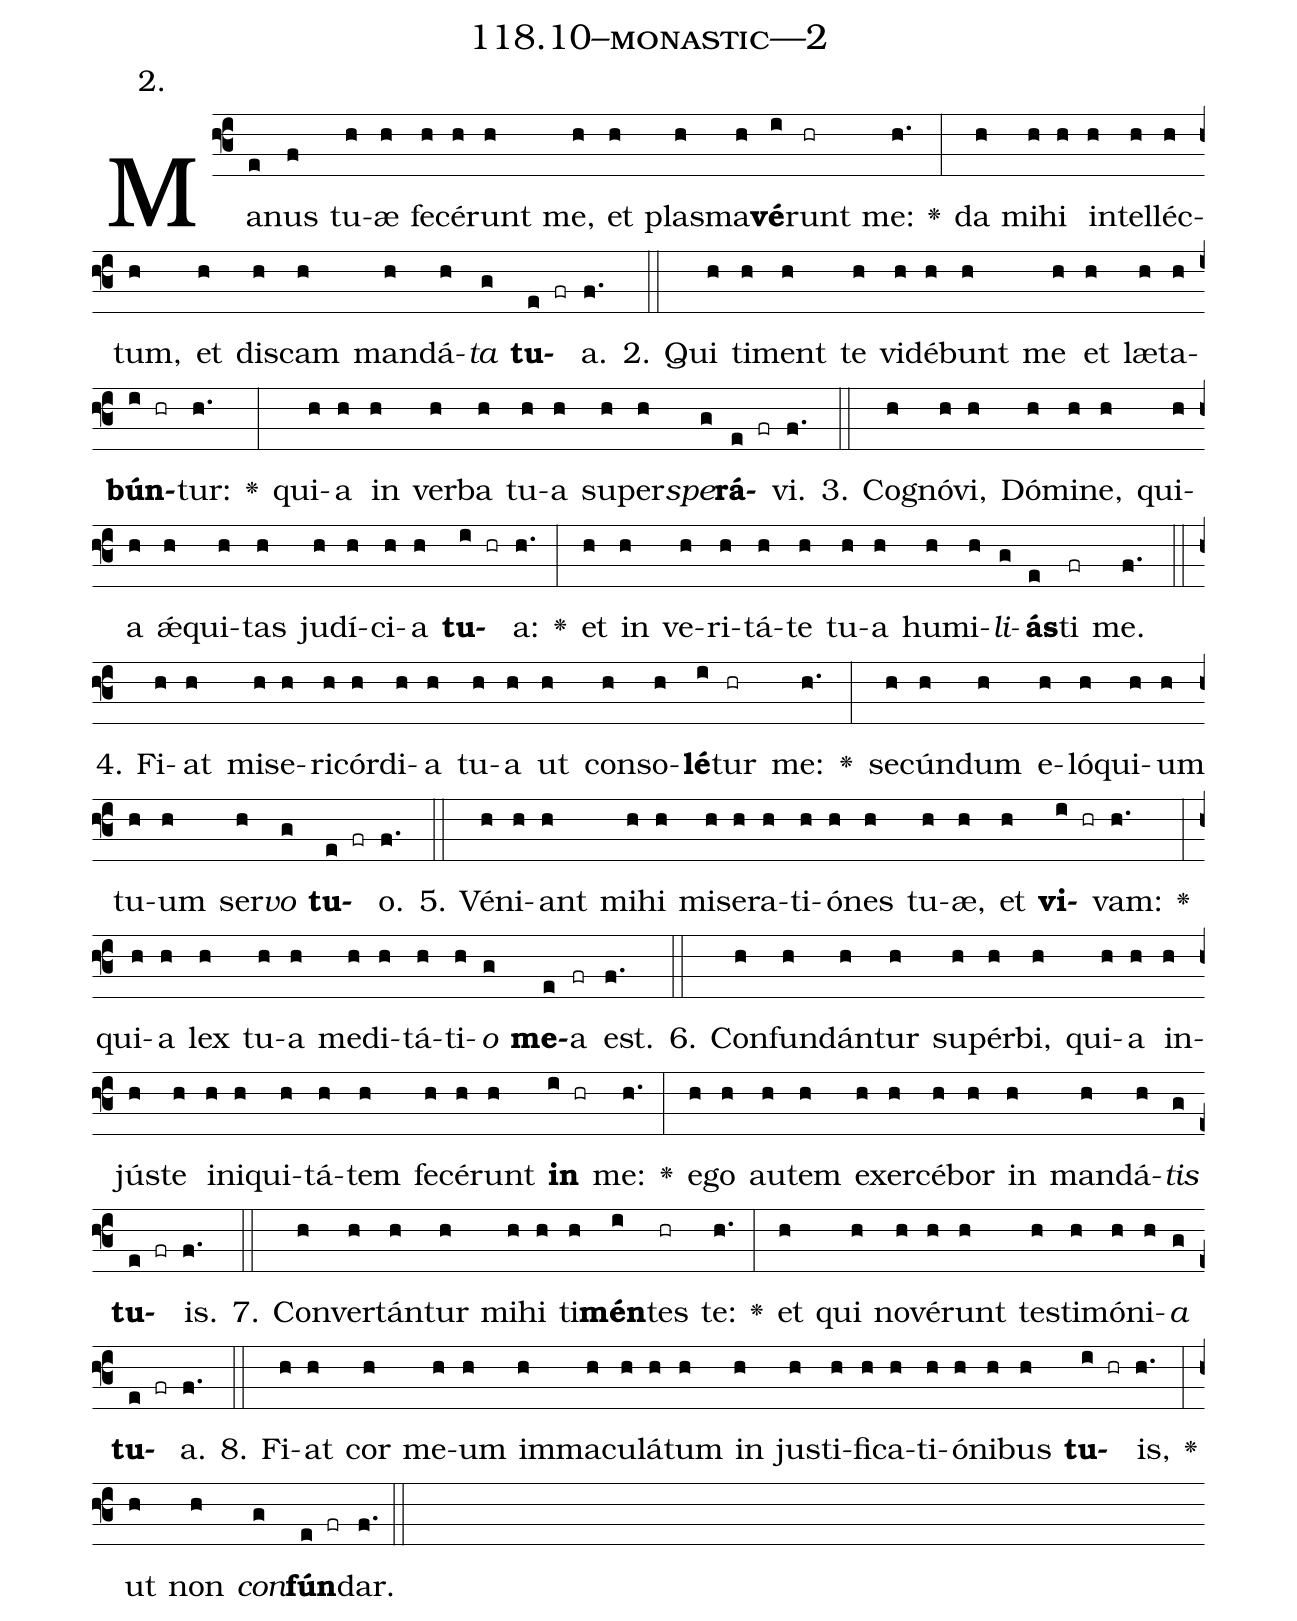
name: 118.10--monastic---2;
annotation: 2.;
%%
(f3)Ma(e)nus(f) tu(h)æ(h) fe(h)cé(h)runt(h) me,(h) et(h) plas(h)ma(h)<b>vé</b>(i)runt(hr) me:(h.) <v>\greheightstar</v>(:) da(h) mi(h)hi(h) in(h)tel(h)léc(h)tum,(h) et(h) dis(h)cam(h) man(h)dá(h)<i>ta</i>(g) <b>tu</b>(e fr)a.(f.) (::)
2. Qui(h) ti(h)ment(h) te(h) vi(h)dé(h)bunt(h) me(h) et(h) læ(h)ta(h)<b>bún</b>(i hr)tur:(h.) <v>\greheightstar</v>(:) qui(h)a(h) in(h) ver(h)ba(h) tu(h)a(h) su(h)per(h)<i>spe</i>(g)<b>rá</b>(e fr)vi.(f.) (::)
3. Co(h)gnó(h)vi,(h) Dó(h)mi(h)ne,(h) qui(h)a(h) ǽ(h)qui(h)tas(h) ju(h)dí(h)ci(h)a(h) <b>tu</b>(i hr)a:(h.) <v>\greheightstar</v>(:) et(h) in(h) ve(h)ri(h)tá(h)te(h) tu(h)a(h) hu(h)mi(h)<i>li</i>(g)<b>ás</b>(e)ti(fr) me.(f.) (::)
4. Fi(h)at(h) mi(h)se(h)ri(h)cór(h)di(h)a(h) tu(h)a(h) ut(h) con(h)so(h)<b>lé</b>(i)tur(hr) me:(h.) <v>\greheightstar</v>(:) se(h)cún(h)dum(h) e(h)ló(h)qui(h)um(h) tu(h)um(h) ser(h)<i>vo</i>(g) <b>tu</b>(e fr)o.(f.) (::)
5. Vé(h)ni(h)ant(h) mi(h)hi(h) mi(h)se(h)ra(h)ti(h)ó(h)nes(h) tu(h)æ,(h) et(h) <b>vi</b>(i hr)vam:(h.) <v>\greheightstar</v>(:) qui(h)a(h) lex(h) tu(h)a(h) me(h)di(h)tá(h)ti(h)<i>o</i>(g) <b>me</b>(e)a(fr) est.(f.) (::)
6. Con(h)fun(h)dán(h)tur(h) su(h)pér(h)bi,(h) qui(h)a(h) in(h)jús(h)te(h) in(h)i(h)qui(h)tá(h)tem(h) fe(h)cé(h)runt(h) <b>in</b>(i hr) me:(h.) <v>\greheightstar</v>(:) e(h)go(h) au(h)tem(h) ex(h)er(h)cé(h)bor(h) in(h) man(h)dá(h)<i>tis</i>(g) <b>tu</b>(e fr)is.(f.) (::)
7. Con(h)ver(h)tán(h)tur(h) mi(h)hi(h) ti(h)<b>mén</b>(i)tes(hr) te:(h.) <v>\greheightstar</v>(:) et(h) qui(h) no(h)vé(h)runt(h) tes(h)ti(h)mó(h)ni(h)<i>a</i>(g) <b>tu</b>(e fr)a.(f.) (::)
8. Fi(h)at(h) cor(h) me(h)um(h) im(h)ma(h)cu(h)lá(h)tum(h) in(h) jus(h)ti(h)fi(h)ca(h)ti(h)ó(h)ni(h)bus(h) <b>tu</b>(i hr)is,(h.) <v>\greheightstar</v>(:) ut(h) non(h) <i>con</i>(g)<b>fún</b>(e fr)dar.(f.) (::)
